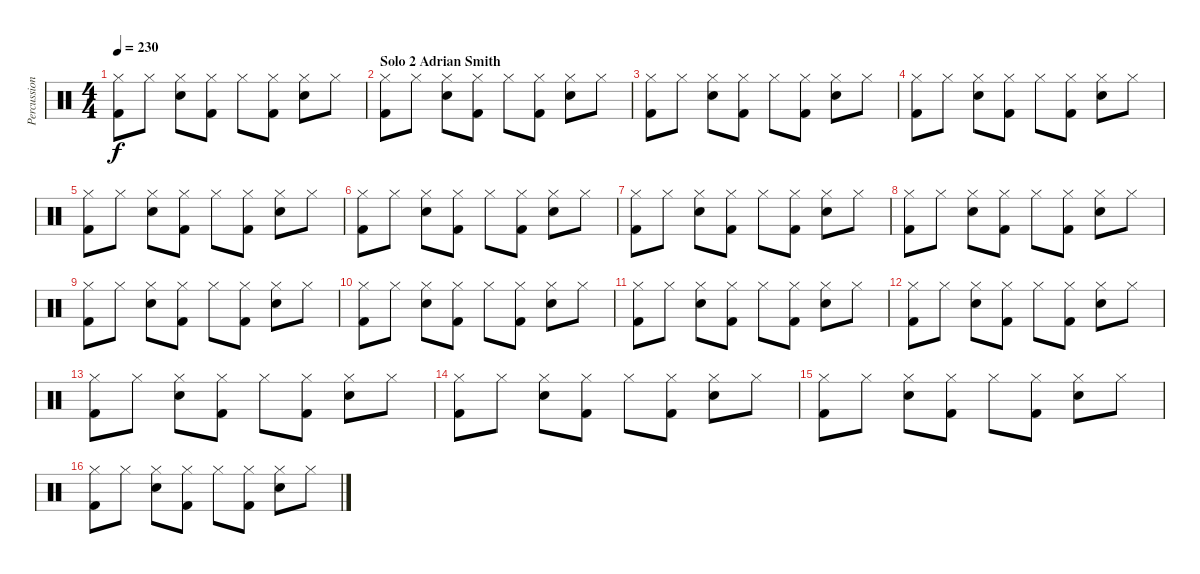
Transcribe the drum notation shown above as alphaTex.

\track ("Percussion" "Percussion") {instrument percussion}
\staff {score}
\articulation defaults
\ts (4 4)
\tempo 230
\clef neutral
\ks c
("Kick (hit) 2" "Hi-Hat (closed)").8{dy f} "Hi-Hat (closed)".8 ("Snare (hit) 2" "Hi-Hat (closed)").8 ("Kick (hit) 2" "Hi-Hat (closed)").8 "Hi-Hat (closed)".8 ("Kick (hit) 2" "Hi-Hat (closed)").8 ("Snare (hit) 2" "Hi-Hat (closed)").8 "Hi-Hat (closed)".8 |
\section ("" "Solo 2 Adrian Smith")
("Kick (hit) 2" "Hi-Hat (closed)").8 "Hi-Hat (closed)".8 ("Snare (hit) 2" "Hi-Hat (closed)").8 ("Kick (hit) 2" "Hi-Hat (closed)").8 "Hi-Hat (closed)".8 ("Kick (hit) 2" "Hi-Hat (closed)").8 ("Snare (hit) 2" "Hi-Hat (closed)").8 "Hi-Hat (closed)".8 |
("Kick (hit) 2" "Hi-Hat (closed)").8 "Hi-Hat (closed)".8 ("Snare (hit) 2" "Hi-Hat (closed)").8 ("Kick (hit) 2" "Hi-Hat (closed)").8 "Hi-Hat (closed)".8 ("Kick (hit) 2" "Hi-Hat (closed)").8 ("Snare (hit) 2" "Hi-Hat (closed)").8 "Hi-Hat (closed)".8 |
("Kick (hit) 2" "Hi-Hat (closed)").8 "Hi-Hat (closed)".8 ("Snare (hit) 2" "Hi-Hat (closed)").8 ("Kick (hit) 2" "Hi-Hat (closed)").8 "Hi-Hat (closed)".8 ("Kick (hit) 2" "Hi-Hat (closed)").8 ("Snare (hit) 2" "Hi-Hat (closed)").8 "Hi-Hat (closed)".8 |
("Kick (hit) 2" "Hi-Hat (closed)").8 "Hi-Hat (closed)".8 ("Snare (hit) 2" "Hi-Hat (closed)").8 ("Kick (hit) 2" "Hi-Hat (closed)").8 "Hi-Hat (closed)".8 ("Kick (hit) 2" "Hi-Hat (closed)").8 ("Snare (hit) 2" "Hi-Hat (closed)").8 "Hi-Hat (closed)".8 |
("Kick (hit) 2" "Hi-Hat (closed)").8 "Hi-Hat (closed)".8 ("Snare (hit) 2" "Hi-Hat (closed)").8 ("Kick (hit) 2" "Hi-Hat (closed)").8 "Hi-Hat (closed)".8 ("Kick (hit) 2" "Hi-Hat (closed)").8 ("Snare (hit) 2" "Hi-Hat (closed)").8 "Hi-Hat (closed)".8 |
("Kick (hit) 2" "Hi-Hat (closed)").8 "Hi-Hat (closed)".8 ("Snare (hit) 2" "Hi-Hat (closed)").8 ("Kick (hit) 2" "Hi-Hat (closed)").8 "Hi-Hat (closed)".8 ("Kick (hit) 2" "Hi-Hat (closed)").8 ("Snare (hit) 2" "Hi-Hat (closed)").8 "Hi-Hat (closed)".8 |
("Kick (hit) 2" "Hi-Hat (closed)").8 "Hi-Hat (closed)".8 ("Snare (hit) 2" "Hi-Hat (closed)").8 ("Kick (hit) 2" "Hi-Hat (closed)").8 "Hi-Hat (closed)".8 ("Kick (hit) 2" "Hi-Hat (closed)").8 ("Snare (hit) 2" "Hi-Hat (closed)").8 "Hi-Hat (closed)".8 |
("Kick (hit) 2" "Hi-Hat (closed)").8 "Hi-Hat (closed)".8 ("Snare (hit) 2" "Hi-Hat (closed)").8 ("Kick (hit) 2" "Hi-Hat (closed)").8 "Hi-Hat (closed)".8 ("Kick (hit) 2" "Hi-Hat (closed)").8 ("Snare (hit) 2" "Hi-Hat (closed)").8 "Hi-Hat (closed)".8 |
("Kick (hit) 2" "Hi-Hat (closed)").8 "Hi-Hat (closed)".8 ("Snare (hit) 2" "Hi-Hat (closed)").8 ("Kick (hit) 2" "Hi-Hat (closed)").8 "Hi-Hat (closed)".8 ("Kick (hit) 2" "Hi-Hat (closed)").8 ("Snare (hit) 2" "Hi-Hat (closed)").8 "Hi-Hat (closed)".8 |
("Kick (hit) 2" "Hi-Hat (closed)").8 "Hi-Hat (closed)".8 ("Snare (hit) 2" "Hi-Hat (closed)").8 ("Kick (hit) 2" "Hi-Hat (closed)").8 "Hi-Hat (closed)".8 ("Kick (hit) 2" "Hi-Hat (closed)").8 ("Snare (hit) 2" "Hi-Hat (closed)").8 "Hi-Hat (closed)".8 |
("Kick (hit) 2" "Hi-Hat (closed)").8 "Hi-Hat (closed)".8 ("Snare (hit) 2" "Hi-Hat (closed)").8 ("Kick (hit) 2" "Hi-Hat (closed)").8 "Hi-Hat (closed)".8 ("Kick (hit) 2" "Hi-Hat (closed)").8 ("Snare (hit) 2" "Hi-Hat (closed)").8 "Hi-Hat (closed)".8 |
("Kick (hit) 2" "Hi-Hat (closed)").8 "Hi-Hat (closed)".8 ("Snare (hit) 2" "Hi-Hat (closed)").8 ("Kick (hit) 2" "Hi-Hat (closed)").8 "Hi-Hat (closed)".8 ("Kick (hit) 2" "Hi-Hat (closed)").8 ("Snare (hit) 2" "Hi-Hat (closed)").8 "Hi-Hat (closed)".8 |
("Kick (hit) 2" "Hi-Hat (closed)").8 "Hi-Hat (closed)".8 ("Snare (hit) 2" "Hi-Hat (closed)").8 ("Kick (hit) 2" "Hi-Hat (closed)").8 "Hi-Hat (closed)".8 ("Kick (hit) 2" "Hi-Hat (closed)").8 ("Snare (hit) 2" "Hi-Hat (closed)").8 "Hi-Hat (closed)".8 |
("Kick (hit) 2" "Hi-Hat (closed)").8 "Hi-Hat (closed)".8 ("Snare (hit) 2" "Hi-Hat (closed)").8 ("Kick (hit) 2" "Hi-Hat (closed)").8 "Hi-Hat (closed)".8 ("Kick (hit) 2" "Hi-Hat (closed)").8 ("Snare (hit) 2" "Hi-Hat (closed)").8 "Hi-Hat (closed)".8 |
("Kick (hit) 2" "Hi-Hat (closed)").8 "Hi-Hat (closed)".8 ("Snare (hit) 2" "Hi-Hat (closed)").8 ("Kick (hit) 2" "Hi-Hat (closed)").8 "Hi-Hat (closed)".8 ("Kick (hit) 2" "Hi-Hat (closed)").8 ("Snare (hit) 2" "Hi-Hat (closed)").8 "Hi-Hat (closed)".8
